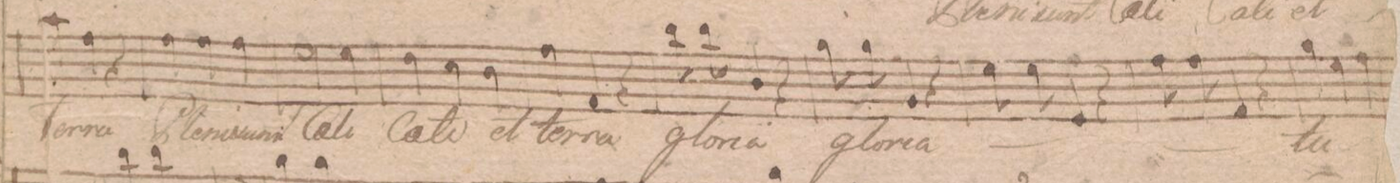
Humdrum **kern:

**kern	**text	**dynam
*I"Baſso.	*	*
*clefF4	*	*
*k[f#c#]	*	*
*M3/4	*	*
4c#\	ter-	.
4A\	-ra	.
4r	.	.
=41	=41	=41
4A\	Ple-	.
4A\	-ni	.
4A\	sunt	.
=42	=42	=42
2G\	Coe-	.
4G\	-li	.
=43	=43	=43
4F#\	Coe-	.
4E\	-li	.
4D\	et	.
=44	=44	=44
4A\	ter-	.
4AA/	-ra	.
4r	.	.
=45	=45	=45
8d\	glo-	.
8d\	-ri-	.
4D/	-a	.
4r	.	.
=46	=46	=46
8B\	glo-	.
8B\	-ri-	.
4BB/	-a	.
4r	.	.
=47	=47	=47
*	*ij	*
8G\	glo-	.
8G\	-ri-	.
4GG/	-a	.
4r	.	.
=48	=48	=48
8A\	glo-	.
8A\	-ri-	.
4AA/	-a	.
*	*Xij	*
4r	.	.
=49	=49	=49
4B\	tu-	.
4G\	.	.
4A\	.	.
=50	=50	=50
*-	*-	*-
